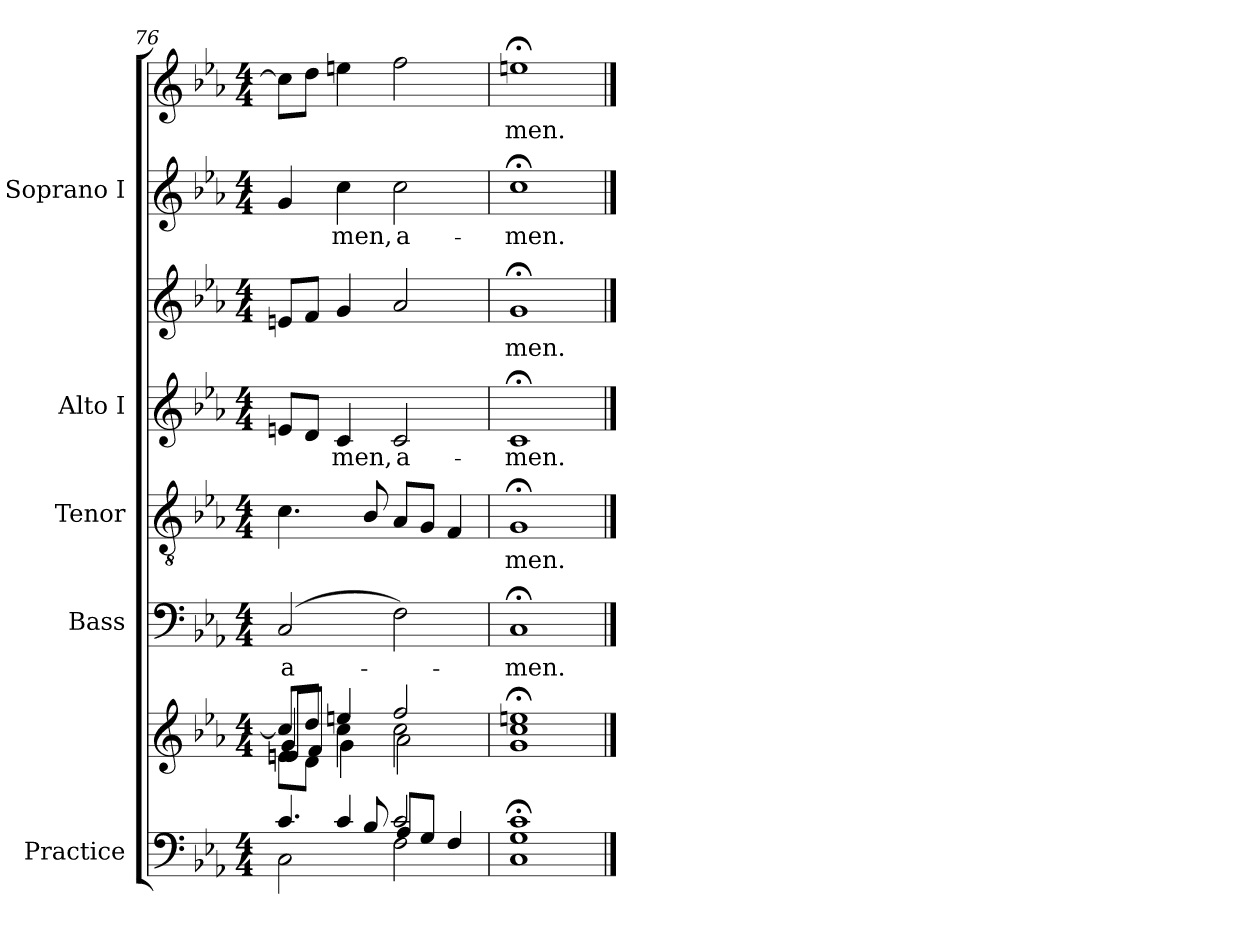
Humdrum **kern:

**kern	**kern	**kern	**text	**kern	**text	**kern	**text	**kern	**text	**kern	**text	**kern	**text
*part5	*part5	*part4	*part4	*part3	*part3	*part2	*part2	*part2	*part2	*part1	*part1	*part1	*part1
*staff8	*staff7	*staff6	*staff6	*staff5	*staff5	*staff4	*staff4	*staff3	*staff3	*staff2	*staff2	*staff1	*staff1
*I"Practice	*	*I"Bass	*	*I"Tenor	*	*I"Alto I	*	*	*	*I"Soprano I	*	*	*
*	*	*I'B	*	*I'T	*	*I'A	*	*	*	*I'S	*	*	*
*clefF4	*clefG2	*clefF4	*	*clefGv2	*	*clefG2	*	*clefG2	*	*clefG2	*	*clefG2	*
*k[b-e-a-]	*k[b-e-a-]	*k[b-e-a-]	*	*k[b-e-a-]	*	*k[b-e-a-]	*	*k[b-e-a-]	*	*k[b-e-a-]	*	*k[b-e-a-]	*
*E-:	*E-:	*E-:	*	*E-:	*	*E-:	*	*E-:	*	*E-:	*	*E-:	*
*M4/4	*M4/4	*M4/4	*	*M4/4	*	*M4/4	*	*M4/4	*	*M4/4	*	*M4/4	*
=76	=76	=76	=76	=76	=76	=76	=76	=76	=76	=76	=76	=76	=76
*^	*^	*	*	*	*	*	*	*	*	*	*	*	*
*	*^	*	*^	*	*	*	*	*	*	*	*	*	*	*	*
*	*	*	*	*	*^	*	*	*	*	*	*	*	*	*	*	*	*
!	!	!	!	!	!	!	!	!LO:LY:b	!	!	!	!	!	!	!	!	!	!
4ryy	4.c/	2C\	8cc/L]	4g/	8enL	8enL	(<2C	a-	4.c	.	8enL	.	8enL	.	4g	.	8ccL]	.
.	.	.	8dd/J	.	8fJ	8dJ	.	.	.	.	8dJ	.	8fJ	.	.	.	8ddJ	.
!	!	!	!	!	!	!	!	!	!	!	!	!LO:LY:b	!	!	!	!LO:LY:b	!	!
4c	.	.	4een	4cc	4g\	2.ryy	.	.	.	.	4c	men,	4g	.	4cc	men,	4een	.
.	8B-/	.	.	.	.	.	.	.	8B-/	.	.	.	.	.	.	.	.	.
!	!	!	!	!	!	!	!	!	!	!	!	!LO:LY:b	!	!	!	!LO:LY:b	!	!
2c	8A-/L	2F\	2ff	2cc	2a-\	.	2F)	.	8A-L	.	2c	a-	2a-	.	2cc	a-	2ff	.
.	8G/J	.	.	.	.	.	.	.	8GJ	.	.	.	.	.	.	.	.	.
.	4F/	.	.	.	.	.	.	.	4F	.	.	.	.	.	.	.	.	.
*	*	*	*	*	*v	*v	*	*	*	*	*	*	*	*	*	*	*	*
=77	=77	=77	=77	=77	=77	=77	=77	=77	=77	=77	=77	=77	=77	=77	=77	=77	=77
!	!	!	!	!	!	!	!LO:LY:b	!	!LO:LY:b	!	!LO:LY:b	!	!LO:LY:b	!	!LO:LY:b	!	!LO:LY:b
1c	1G	1C;\	1een	1cc	1g;<	1C;<	men.	1G;<	men.	1c;<	men.	1g;<	-men.	1cc;<	men.	1een;<	-men.
*v	*v	*v	*	*	*	*	*	*	*	*	*	*	*	*	*	*	*
*	*v	*v	*v	*	*	*	*	*	*	*	*	*	*	*	*
==	==	==	==	==	==	==	==	==	==	==	==	==	==
*-	*-	*-	*-	*-	*-	*-	*-	*-	*-	*-	*-	*-	*-
